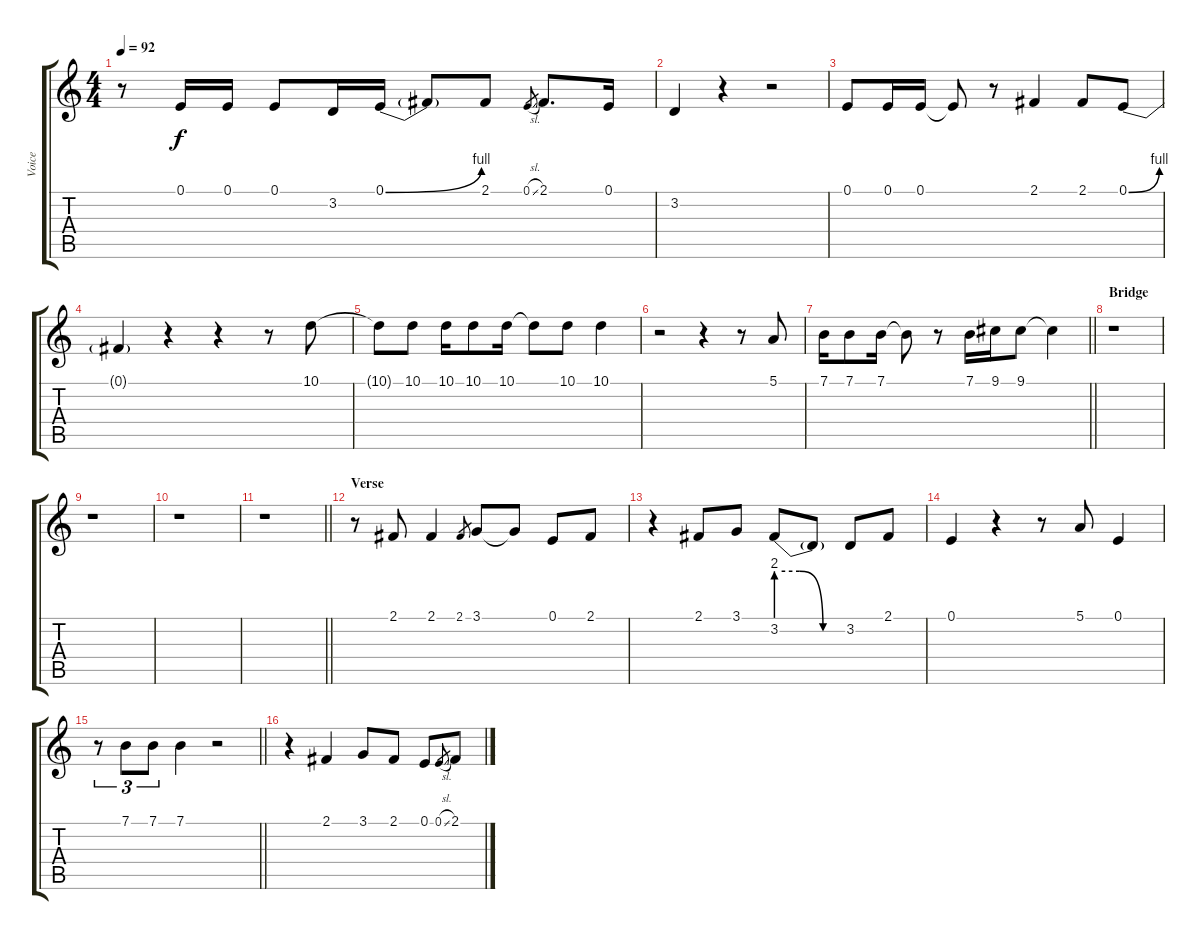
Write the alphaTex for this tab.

\track ("Voice" "Voice") {instrument lead2sawtooth}
\staff {score tabs}
\tuning (E4 B3 G3 D3 A2 E2) {hide}
\ts (4 4)
\tempo 92
\clef g2
\ks c
r.8{dy f} 0.1.16 0.1.16 0.1.8 3.2.16 0.1{be (bend 0 0 60 4)}.16 0.1{t}.8 2.1.8 0.1{sl}.8{gr} 2.1.8{d} 0.1.16 |
3.2.4 r.4 r.2 |
0.1.8 0.1.16 0.1.16 0.1{t}.8 r.8 2.1.4 2.1.8 0.1{be (bend 0 0 60 4)}.8 |
0.1{t}.4 r.4 r.4 r.8 10.1.8 |
10.1{t}.8 10.1.8 10.1.16 10.1.8 10.1.16 10.1{t}.8 10.1.8 10.1.4 |
r.2 r.4 r.8 5.1.8 |
\barLineRight lightlight
7.1.16 7.1.8 7.1.16 7.1{t}.8 r.8 7.1.16 9.1.16 9.1.8 9.1{t}.4 |
\section ("" "Bridge")
r.1 |
r.1 |
r.1 |
\barLineRight lightlight
r.1 |
\section ("" "Verse")
r.8 2.1.8 2.1.4 2.1.8{gr} 3.1.8 3.1{t}.8 0.1.8 2.1.8 |
r.4 2.1.8 3.1.8 3.2{be (custom 0 8 20 8 40 0 60 0)}.8 3.2{t}.8 3.2.8 2.1.8 |
0.1.4 r.4 r.8 5.1.8 0.1.4 |
\barLineRight lightlight
r.8{tu (3 2)} 7.1.8{tu (3 2)} 7.1.8{tu (3 2)} 7.1.4 r.2 |
r.4 2.1.4 3.1.8 2.1.8 0.1.8 0.1{sl}.8{gr} 2.1.8
